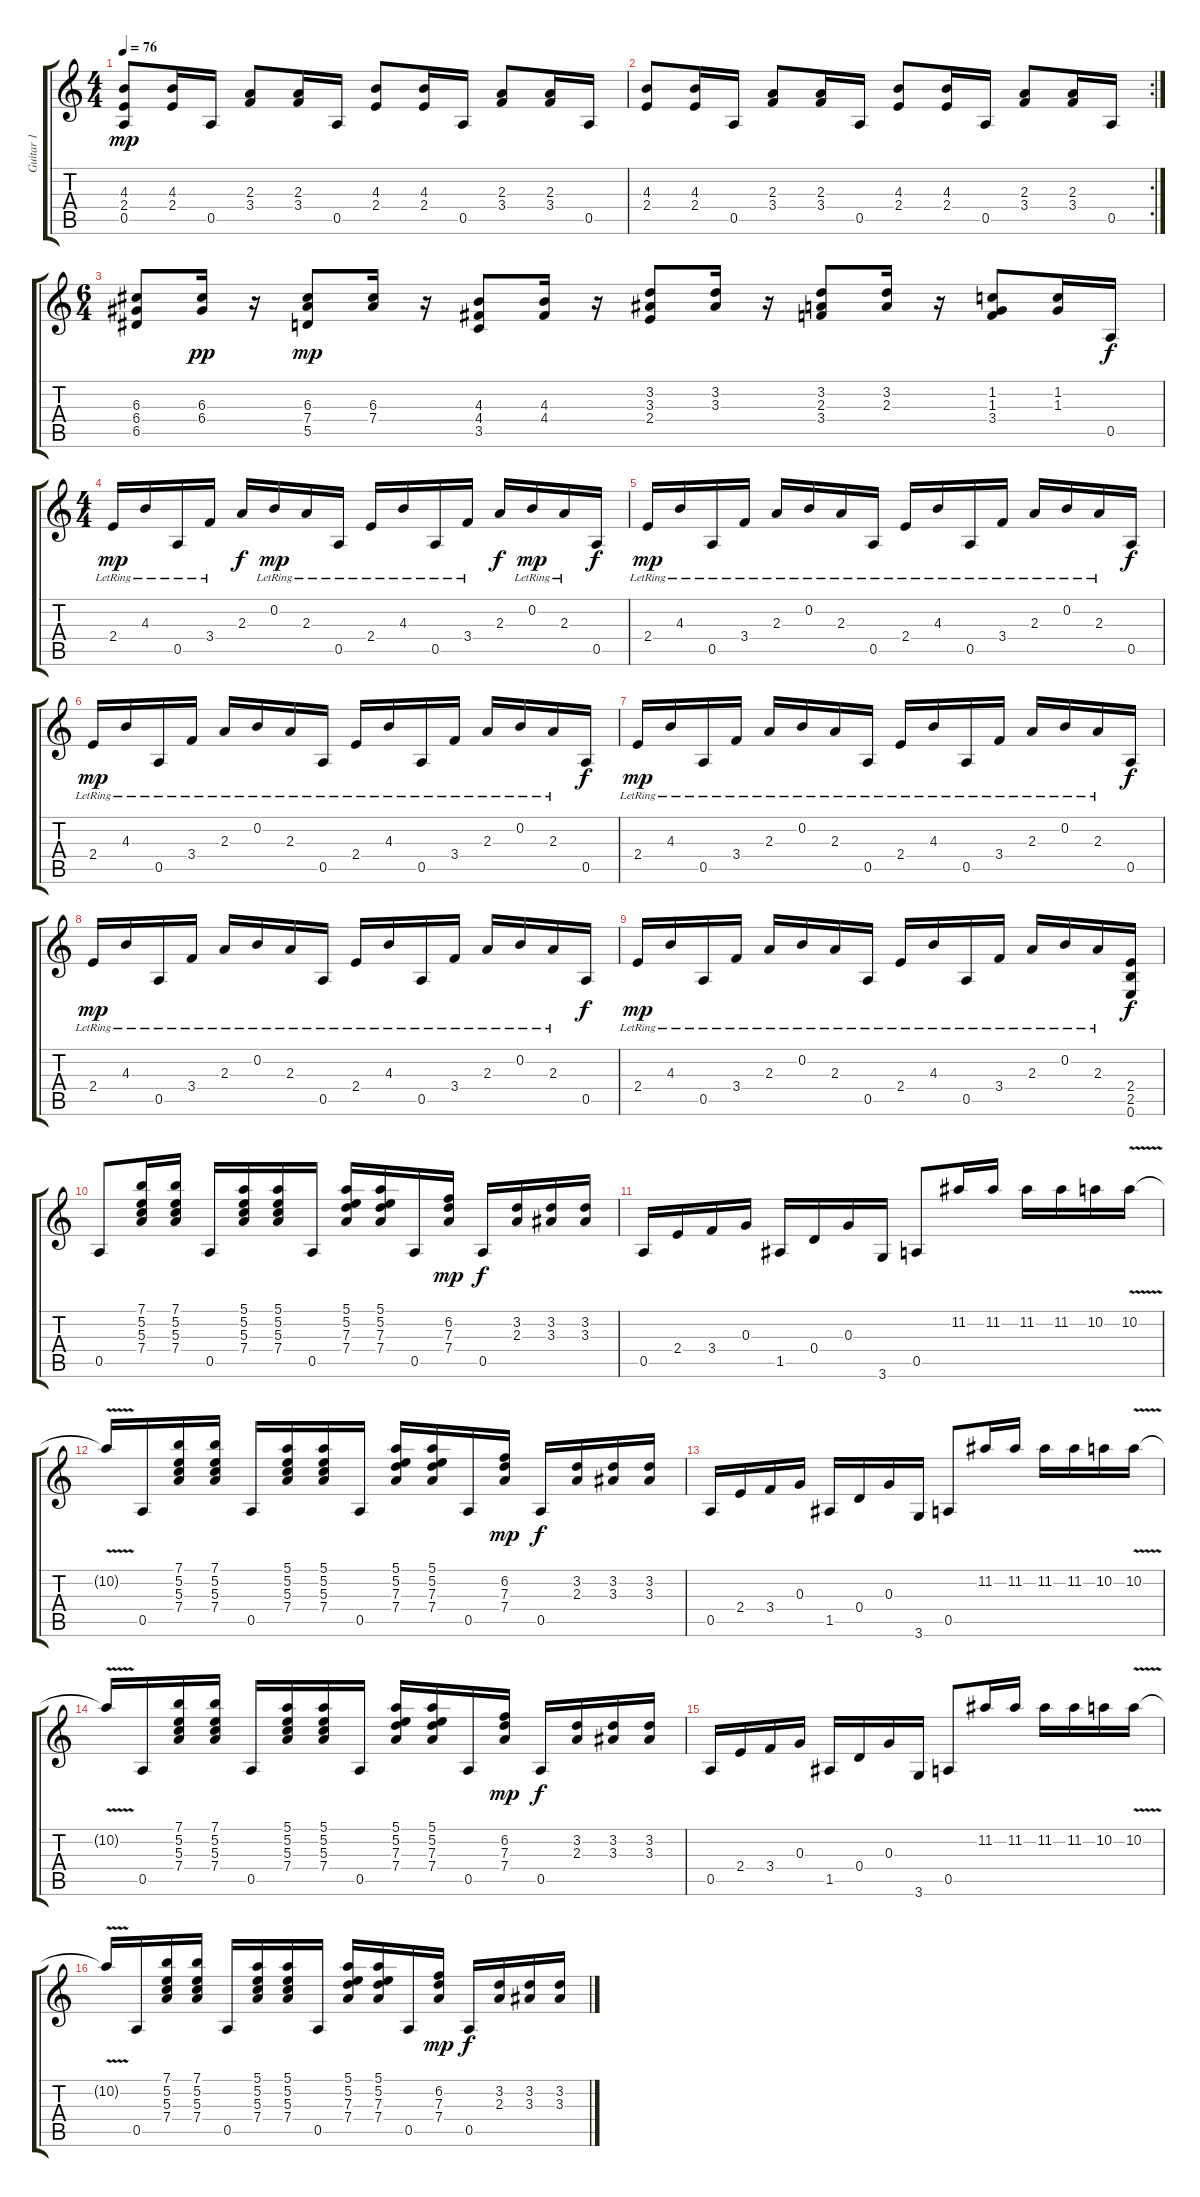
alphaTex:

\track ("Guitar 1" "Guitar 1") {instrument acousticguitarnylon}
\staff {score tabs}
\tuning (E4 B3 G3 D3 A2 E2) {hide}
\ts (4 4)
\tempo 76
\clef g2
\ks c
(4.3 2.4 0.5).8{dy mp} (4.3 2.4).16 0.5.16 (2.3 3.4).8 (2.3 3.4).16 0.5.16 (4.3 2.4).8 (4.3 2.4).16 0.5.16 (2.3 3.4).8 (2.3 3.4).16 0.5.16 |
\rc 2
(4.3 2.4).8 (4.3 2.4).16 0.5.16 (2.3 3.4).8 (2.3 3.4).16 0.5.16 (4.3 2.4).8 (4.3 2.4).16 0.5.16 (2.3 3.4).8 (2.3 3.4).16 0.5.16 |
\ts (6 4)
(6.3 6.4 6.5).8 (6.3 6.4).16{dy pp} r.16 (6.3 7.4 5.5).8{dy mp} (6.3 7.4).16 r.16 (4.3 4.4 3.5).8 (4.3 4.4).16 r.16 (3.2 3.3 2.4).8 (3.2 3.3).16 r.16 (3.2 2.3 3.4).8 (3.2 2.3).16 r.16 (1.2 1.3 3.4).8 (1.2 1.3).16 0.5.16{dy f} |
\ts (4 4)
2.4{lr}.16{dy mp} 4.3{lr}.16 0.5{lr}.16 3.4{lr}.16 2.3.16{dy f} 0.2{lr}.16{dy mp} 2.3{lr}.16 0.5{lr}.16 2.4{lr}.16 4.3{lr}.16 0.5{lr}.16 3.4{lr}.16 2.3.16{dy f} 0.2{lr}.16{dy mp} 2.3{lr}.16 0.5.16{dy f} |
2.4{lr}.16{dy mp} 4.3{lr}.16 0.5{lr}.16 3.4{lr}.16 2.3{lr}.16 0.2{lr}.16 2.3{lr}.16 0.5{lr}.16 2.4{lr}.16 4.3{lr}.16 0.5{lr}.16 3.4{lr}.16 2.3{lr}.16 0.2{lr}.16 2.3{lr}.16 0.5.16{dy f} |
2.4{lr}.16{dy mp} 4.3{lr}.16 0.5{lr}.16 3.4{lr}.16 2.3{lr}.16 0.2{lr}.16 2.3{lr}.16 0.5{lr}.16 2.4{lr}.16 4.3{lr}.16 0.5{lr}.16 3.4{lr}.16 2.3{lr}.16 0.2{lr}.16 2.3{lr}.16 0.5.16{dy f} |
2.4{lr}.16{dy mp} 4.3{lr}.16 0.5{lr}.16 3.4{lr}.16 2.3{lr}.16 0.2{lr}.16 2.3{lr}.16 0.5{lr}.16 2.4{lr}.16 4.3{lr}.16 0.5{lr}.16 3.4{lr}.16 2.3{lr}.16 0.2{lr}.16 2.3{lr}.16 0.5.16{dy f} |
2.4{lr}.16{dy mp} 4.3{lr}.16 0.5{lr}.16 3.4{lr}.16 2.3{lr}.16 0.2{lr}.16 2.3{lr}.16 0.5{lr}.16 2.4{lr}.16 4.3{lr}.16 0.5{lr}.16 3.4{lr}.16 2.3{lr}.16 0.2{lr}.16 2.3{lr}.16 0.5.16{dy f} |
2.4{lr}.16{dy mp} 4.3{lr}.16 0.5{lr}.16 3.4{lr}.16 2.3{lr}.16 0.2{lr}.16 2.3{lr}.16 0.5{lr}.16 2.4{lr}.16 4.3{lr}.16 0.5{lr}.16 3.4{lr}.16 2.3{lr}.16 0.2{lr}.16 2.3{lr}.16 (2.4 2.5 0.6).16{dy f volume 16 instrument distortionguitar} |
0.5.8 (7.1 5.2 5.3 7.4).16 (7.1 5.2 5.3 7.4).16 0.5.16 (5.1 5.2 5.3 7.4).16 (5.1 5.2 5.3 7.4).16 0.5.16 (5.1 5.2 7.3 7.4).16 (5.1 5.2 7.3 7.4).16 0.5.16 (6.2 7.3 7.4).16{dy mp} 0.5.16{dy f} (3.2 2.3).16 (3.2 3.3).16 (3.2 3.3).16 |
0.5.16 2.4.16 3.4.16 0.3.16 1.5.16 0.4.16 0.3.16 3.6.16 0.5.8 11.2.16 11.2.16 11.2.16 11.2.16 10.2.16 10.2{v}.16 |
10.2{t}.16 0.5.16 (7.1 5.2 5.3 7.4).16 (7.1 5.2 5.3 7.4).16 0.5.16 (5.1 5.2 5.3 7.4).16 (5.1 5.2 5.3 7.4).16 0.5.16 (5.1 5.2 7.3 7.4).16 (5.1 5.2 7.3 7.4).16 0.5.16 (6.2 7.3 7.4).16{dy mp} 0.5.16{dy f} (3.2 2.3).16 (3.2 3.3).16 (3.2 3.3).16 |
0.5.16 2.4.16 3.4.16 0.3.16 1.5.16 0.4.16 0.3.16 3.6.16 0.5.8 11.2.16 11.2.16 11.2.16 11.2.16 10.2.16 10.2{v}.16 |
10.2{t}.16 0.5.16 (7.1 5.2 5.3 7.4).16 (7.1 5.2 5.3 7.4).16 0.5.16 (5.1 5.2 5.3 7.4).16 (5.1 5.2 5.3 7.4).16 0.5.16 (5.1 5.2 7.3 7.4).16 (5.1 5.2 7.3 7.4).16 0.5.16 (6.2 7.3 7.4).16{dy mp} 0.5.16{dy f} (3.2 2.3).16 (3.2 3.3).16 (3.2 3.3).16 |
0.5.16 2.4.16 3.4.16 0.3.16 1.5.16 0.4.16 0.3.16 3.6.16 0.5.8 11.2.16 11.2.16 11.2.16 11.2.16 10.2.16 10.2{v}.16 |
10.2{t}.16 0.5.16 (7.1 5.2 5.3 7.4).16 (7.1 5.2 5.3 7.4).16 0.5.16 (5.1 5.2 5.3 7.4).16 (5.1 5.2 5.3 7.4).16 0.5.16 (5.1 5.2 7.3 7.4).16 (5.1 5.2 7.3 7.4).16 0.5.16 (6.2 7.3 7.4).16{dy mp} 0.5.16{dy f} (3.2 2.3).16 (3.2 3.3).16 (3.2 3.3).16
